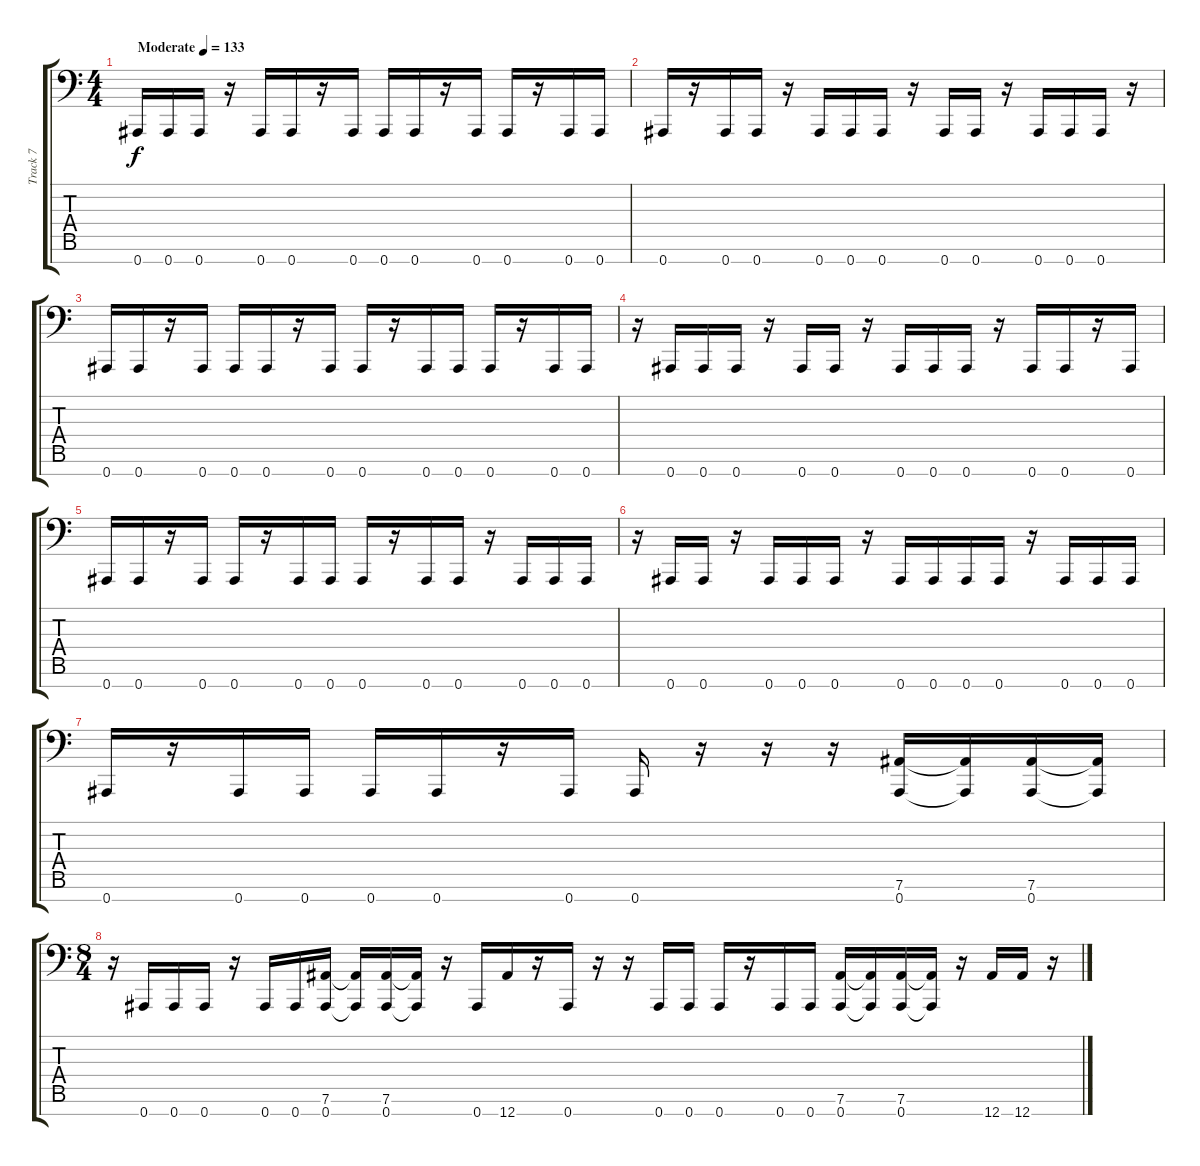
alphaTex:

\track ("Track 7" "Track 7") {instrument electricbasspick}
\staff {score tabs}
\tuning (Eb4 Bb3 Ab2 Eb1 Ab1 Eb1 Bb0) {hide}
\ts (4 4)
\tempo (133 "Moderate")
\clef f4
\ks c
0.7.16{dy f instrument electricbasspick} 0.7.16 0.7.16 r.16 0.7.16 0.7.16 r.16 0.7.16 0.7.16 0.7.16 r.16 0.7.16 0.7.16 r.16 0.7.16 0.7.16 |
0.7.16 r.16 0.7.16 0.7.16 r.16 0.7.16 0.7.16 0.7.16 r.16 0.7.16 0.7.16 r.16 0.7.16 0.7.16 0.7.16 r.16 |
0.7.16 0.7.16 r.16 0.7.16 0.7.16 0.7.16 r.16 0.7.16 0.7.16 r.16 0.7.16 0.7.16 0.7.16 r.16 0.7.16 0.7.16 |
r.16 0.7.16 0.7.16 0.7.16 r.16 0.7.16 0.7.16 r.16 0.7.16 0.7.16 0.7.16 r.16 0.7.16 0.7.16 r.16 0.7.16 |
0.7.16 0.7.16 r.16 0.7.16 0.7.16 r.16 0.7.16 0.7.16 0.7.16 r.16 0.7.16 0.7.16 r.16 0.7.16 0.7.16 0.7.16 |
r.16 0.7.16 0.7.16 r.16 0.7.16 0.7.16 0.7.16 r.16 0.7.16 0.7.16 0.7.16 0.7.16 r.16 0.7.16 0.7.16 0.7.16 |
0.7.16 r.16 0.7.16 0.7.16 0.7.16 0.7.16 r.16 0.7.16 0.7.16 r.16 r.16 r.16 (7.6 0.7).16 (7.6{t} 0.7{t}).16 (7.6 0.7).16 (7.6{t} 0.7{t}).16 |
\ts (8 4)
r.16 0.7.16 0.7.16 0.7.16 r.16 0.7.16 0.7.16 (7.6 0.7).16 (7.6{t} 0.7{t}).16 (7.6 0.7).16 (7.6{t} 0.7{t}).16 r.16 0.7.16 12.7.16 r.16 0.7.16 r.16 r.16 0.7.16 0.7.16 0.7.16 r.16 0.7.16 0.7.16 (7.6 0.7).16 (7.6{t} 0.7{t}).16 (7.6 0.7).16 (7.6{t} 0.7{t}).16 r.16 12.7.16 12.7.16 r.16
